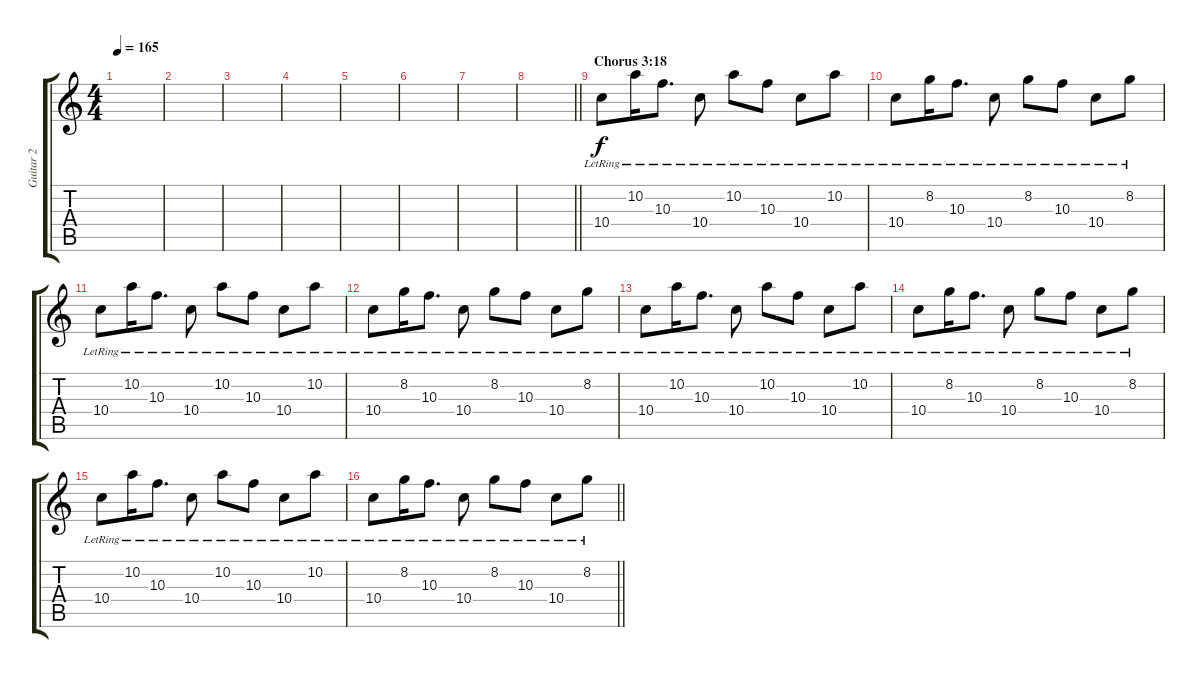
\track ("Guitar 2" "Guitar 2") {instrument distortionguitar}
\staff {score tabs}
\tuning (E4 B3 G3 D3 A2 E2) {hide}
\ts (4 4)
\tempo 165
\clef g2
\ks c
|
|
|
|
|
|
|
\barLineRight lightlight
|
\section ("" "Chorus 3:18")
10.4{lr}.8{dy f} 10.2{lr}.16 10.3{lr}.8{d} 10.4{lr}.8 10.2{lr}.8 10.3{lr}.8 10.4{lr}.8 10.2{lr}.8 |
10.4{lr}.8 8.2{lr}.16 10.3{lr}.8{d} 10.4{lr}.8 8.2{lr}.8 10.3{lr}.8 10.4{lr}.8 8.2{lr}.8 |
10.4{lr}.8 10.2{lr}.16 10.3{lr}.8{d} 10.4{lr}.8 10.2{lr}.8 10.3{lr}.8 10.4{lr}.8 10.2{lr}.8 |
10.4{lr}.8 8.2{lr}.16 10.3{lr}.8{d} 10.4{lr}.8 8.2{lr}.8 10.3{lr}.8 10.4{lr}.8 8.2{lr}.8 |
10.4{lr}.8 10.2{lr}.16 10.3{lr}.8{d} 10.4{lr}.8 10.2{lr}.8 10.3{lr}.8 10.4{lr}.8 10.2{lr}.8 |
10.4{lr}.8 8.2{lr}.16 10.3{lr}.8{d} 10.4{lr}.8 8.2{lr}.8 10.3{lr}.8 10.4{lr}.8 8.2{lr}.8 |
10.4{lr}.8 10.2{lr}.16 10.3{lr}.8{d} 10.4{lr}.8 10.2{lr}.8 10.3{lr}.8 10.4{lr}.8 10.2{lr}.8 |
\barLineRight lightlight
10.4{lr}.8 8.2{lr}.16 10.3{lr}.8{d} 10.4{lr}.8 8.2{lr}.8 10.3{lr}.8 10.4{lr}.8 8.2{lr}.8
